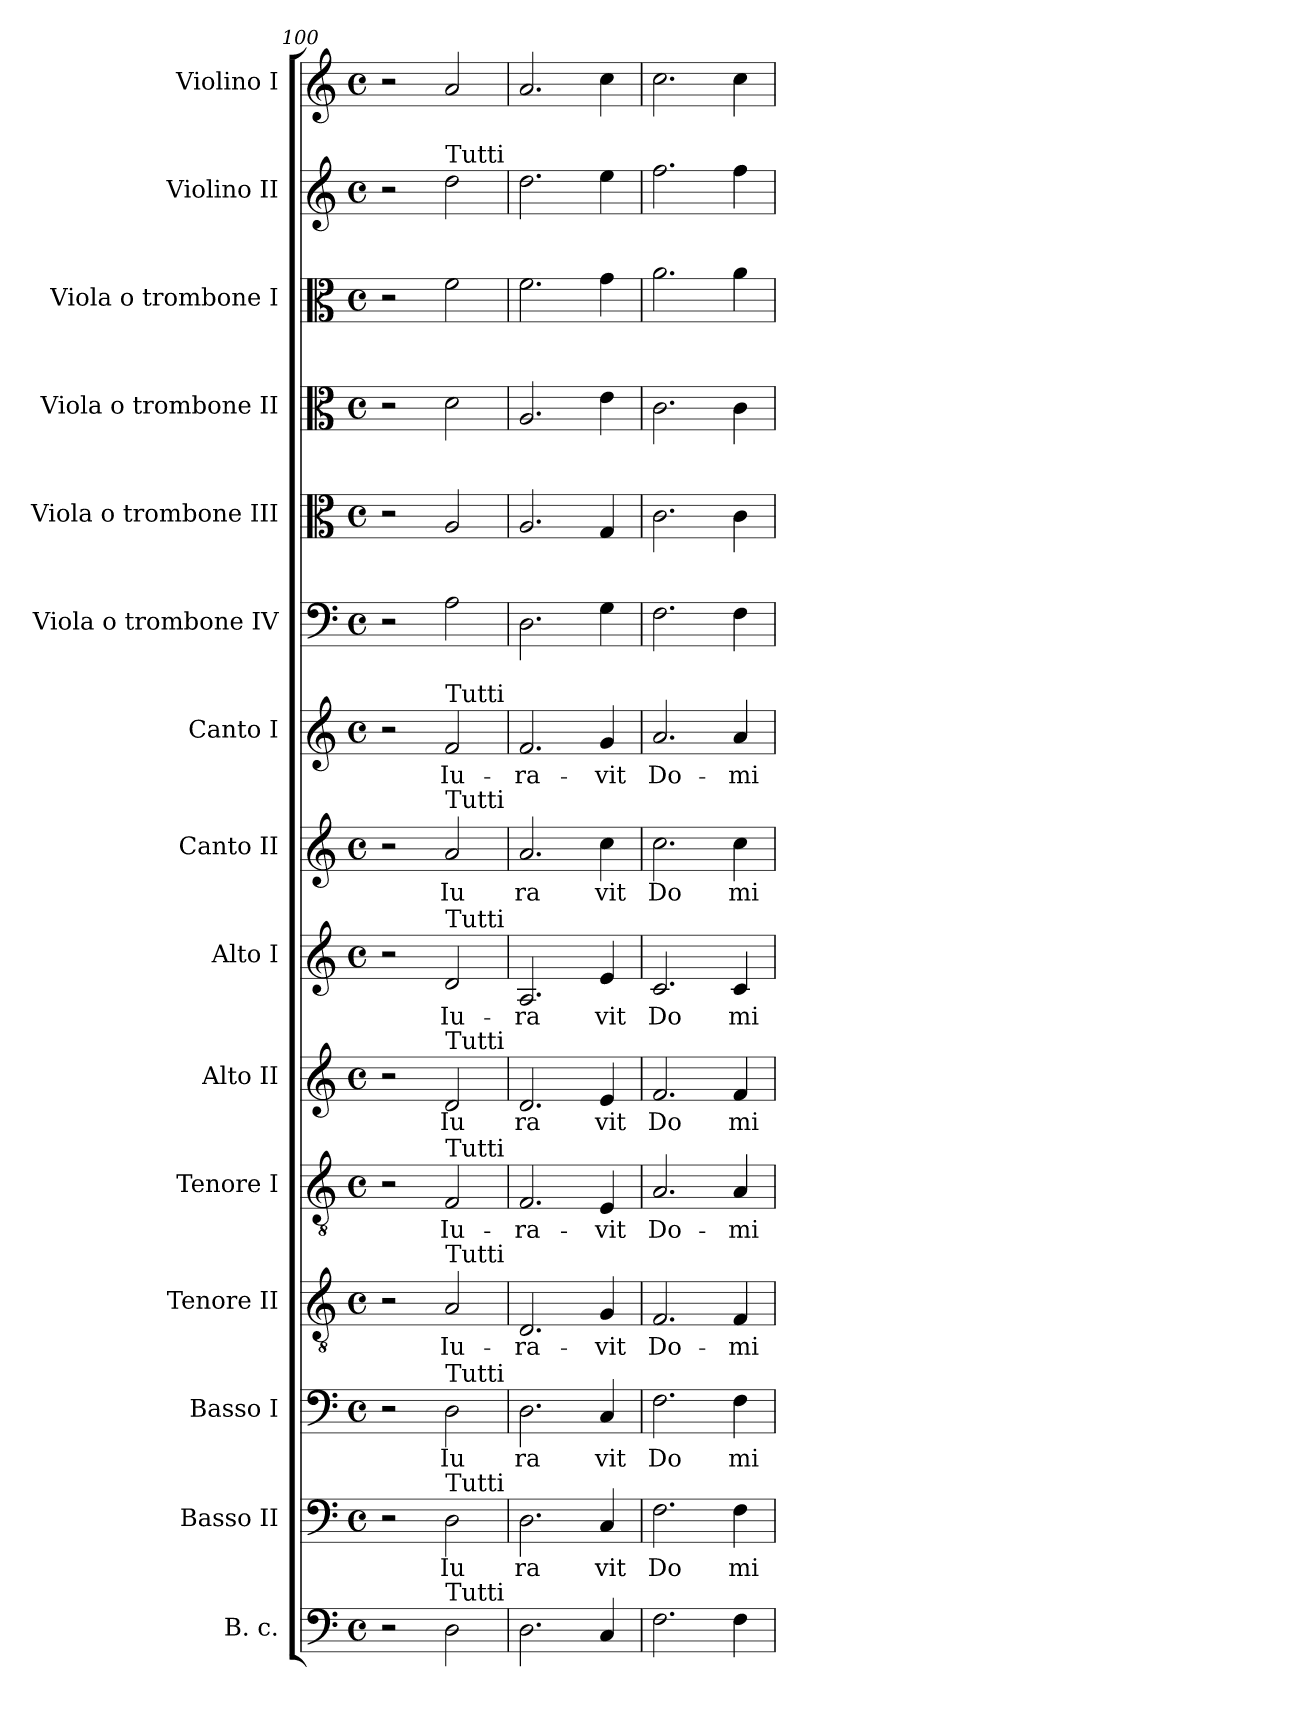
**kern	**kern	**text	**kern	**text	**kern	**text	**kern	**text	**kern	**text	**kern	**text	**kern	**text	**kern	**text	**kern	**kern	**kern	**kern	**kern	**kern
*part15	*part14	*part14	*part13	*part13	*part12	*part12	*part11	*part11	*part10	*part10	*part9	*part9	*part8	*part8	*part7	*part7	*part6	*part5	*part4	*part3	*part2	*part1
*staff15	*staff14	*staff14	*staff13	*staff13	*staff12	*staff12	*staff11	*staff11	*staff10	*staff10	*staff9	*staff9	*staff8	*staff8	*staff7	*staff7	*staff6	*staff5	*staff4	*staff3	*staff2	*staff1
*I"B. c.	*I"Basso II	*	*I"Basso I	*	*I"Tenore II	*	*I"Tenore I	*	*I"Alto II	*	*I"Alto I	*	*I"Canto II	*	*I"Canto I	*	*I"Viola o trombone IV	*I"Viola o trombone III	*I"Viola o trombone II	*I"Viola o trombone I	*I"Violino II	*I"Violino I
*	*	*	*	*	*	*	*	*	*	*	*	*	*	*	*	*	*I'Vla	*I'Vla	*I'Vla	*I'Vla	*I'Vln	*I'Vln
*clefF4	*clefF4	*	*clefF4	*	*clefGv2	*	*clefGv2	*	*clefG2	*	*clefG2	*	*clefG2	*	*clefG2	*	*clefF4	*clefC3	*clefC3	*clefC3	*clefG2	*clefG2
*k[]	*k[]	*	*k[]	*	*k[]	*	*k[]	*	*k[]	*	*k[]	*	*k[]	*	*k[]	*	*k[]	*k[]	*k[]	*k[]	*k[]	*k[]
*M4/4	*M4/4	*	*M4/4	*	*M4/4	*	*M4/4	*	*M4/4	*	*M4/4	*	*M4/4	*	*M4/4	*	*M4/4	*M4/4	*M4/4	*M4/4	*M4/4	*M4/4
*met(c)	*met(c)	*	*met(c)	*	*met(c)	*	*met(c)	*	*met(c)	*	*met(c)	*	*met(c)	*	*met(c)	*	*met(c)	*met(c)	*met(c)	*met(c)	*met(c)	*met(c)
=100	=100	=100	=100	=100	=100	=100	=100	=100	=100	=100	=100	=100	=100	=100	=100	=100	=100	=100	=100	=100	=100	=100
2r	2r	.	2r	.	2r	.	2r	.	2r	.	2r	.	2r	.	2r	.	2r	2r	2r	2r	2r	2r
!	!	!	!	!	!	!	!	!	!	!	!	!	!	!	!	!	!	!	!	!	!LO:TX:a:t=Tutti	!
!	!	!	!	!	!	!	!	!	!	!	!	!	!	!	!LO:TX:a:t=Tutti	!	!	!	!	!	!	!
!	!	!	!	!	!	!	!	!	!	!	!	!	!LO:TX:a:t=Tutti	!	!	!	!	!	!	!	!	!
!	!	!	!	!	!	!	!	!	!	!	!LO:TX:a:t=Tutti	!	!	!	!	!	!	!	!	!	!	!
!	!	!	!	!	!	!	!	!	!LO:TX:a:t=Tutti	!	!	!	!	!	!	!	!	!	!	!	!	!
!	!	!	!	!	!	!	!LO:TX:a:t=Tutti	!	!	!	!	!	!	!	!	!	!	!	!	!	!	!
!	!	!	!	!	!LO:TX:a:t=Tutti	!	!	!	!	!	!	!	!	!	!	!	!	!	!	!	!	!
!	!	!	!LO:TX:a:t=Tutti	!	!	!	!	!	!	!	!	!	!	!	!	!	!	!	!	!	!	!
!	!LO:TX:a:t=Tutti	!	!	!	!	!	!	!	!	!	!	!	!	!	!	!	!	!	!	!	!	!
!LO:TX:a:t=Tutti	!	!	!	!	!	!	!	!	!	!	!	!	!	!	!	!	!	!	!	!	!	!
!	!	!LO:LY:b	!	!LO:LY:b	!	!LO:LY:b	!	!LO:LY:b	!	!LO:LY:b	!	!LO:LY:b	!	!LO:LY:b	!	!LO:LY:b	!	!	!	!	!	!
2D\	2D\	Iu	2D\	Iu	2A/	Iu-	2F/	Iu-	2d/	Iu	2d/	Iu-	2a/	Iu	2f/	Iu-	2A\	2A/	2d\	2f\	2dd\	2a/
=101	=101	=101	=101	=101	=101	=101	=101	=101	=101	=101	=101	=101	=101	=101	=101	=101	=101	=101	=101	=101	=101	=101
!	!	!LO:LY:b	!	!LO:LY:b	!	!LO:LY:b	!	!LO:LY:b	!	!LO:LY:b	!	!LO:LY:b	!	!LO:LY:b	!	!LO:LY:b	!	!	!	!	!	!
2.D\	2.D\	ra	2.D\	ra	2.D/	-ra-	2.F/	-ra-	2.d/	ra	2.A/	-ra	2.a/	ra	2.f/	-ra-	2.D\	2.A/	2.A/	2.f\	2.dd\	2.a/
!	!	!LO:LY:b	!	!LO:LY:b	!	!LO:LY:b	!	!LO:LY:b	!	!LO:LY:b	!	!LO:LY:b	!	!LO:LY:b	!	!LO:LY:b	!	!	!	!	!	!
4C/	4C/	vit	4C/	vit	4G/	-vit	4E/	-vit	4e/	vit	4e/	vit	4cc\	vit	4g/	-vit	4G\	4G/	4e\	4g\	4ee\	4cc\
=102	=102	=102	=102	=102	=102	=102	=102	=102	=102	=102	=102	=102	=102	=102	=102	=102	=102	=102	=102	=102	=102	=102
!	!	!LO:LY:b	!	!LO:LY:b	!	!LO:LY:b	!	!LO:LY:b	!	!LO:LY:b	!	!LO:LY:b	!	!LO:LY:b	!	!LO:LY:b	!	!	!	!	!	!
2.F\	2.F\	Do	2.F\	Do	2.F/	Do-	2.A/	Do-	2.f/	Do	2.c/	Do	2.cc\	Do	2.a/	Do-	2.F\	2.c\	2.c\	2.a\	2.ff\	2.cc\
!	!	!LO:LY:b	!	!LO:LY:b	!	!LO:LY:b	!	!LO:LY:b	!	!LO:LY:b	!	!LO:LY:b	!	!LO:LY:b	!	!LO:LY:b	!	!	!	!	!	!
4F\	4F\	mi	4F\	mi	4F/	-mi-	4A/	-mi-	4f/	mi	4c/	mi	4cc\	mi	4a/	-mi-	4F\	4c\	4c\	4a\	4ff\	4cc\
=	=	=	=	=	=	=	=	=	=	=	=	=	=	=	=	=	=	=	=	=	=	=
*-	*-	*-	*-	*-	*-	*-	*-	*-	*-	*-	*-	*-	*-	*-	*-	*-	*-	*-	*-	*-	*-	*-
